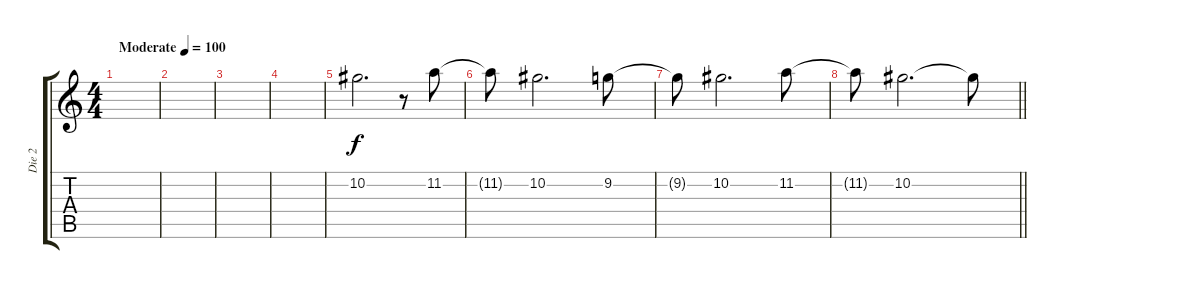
\track ("Die 2" "Die 2") {instrument electricguitarclean}
\staff {score tabs}
\tuning (Eb4 Bb3 Gb3 Db3 Ab2 Db2) {hide}
\ts (4 4)
\tempo (100 "Moderate")
\clef g2
\ks c
|
|
|
|
10.2.2{d instrument electricguitarclean} r.8 11.2.8 |
11.2{t}.8 10.2.2{d} 9.2.8 |
9.2{t}.8 10.2.2{d} 11.2.8 |
\barLineRight lightlight
11.2{t}.8 10.2.2{d} 10.2{t}.8
